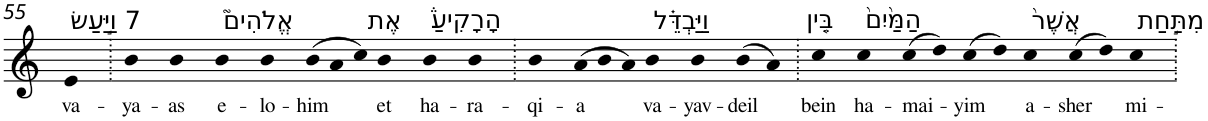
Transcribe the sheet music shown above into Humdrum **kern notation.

**kern	**text
*part1	*part1
*staff1	*staff1
*I"Piano	*
*I'Pno	*
!!LO:PB:g=z
*clefG2	*
*k[]	*
=55	=55
!LO:TX:a:t=7 וַיַּ֣עַשׂ	!
!	!LO:LY:b
4e	va-
=56.	=56.
!	!LO:LY:b
4b	-ya-
!	!LO:LY:b
4b	-as
!LO:TX:a:t=אֱלֹהִים֮	!
!	!LO:LY:b
4b	e-
!	!LO:LY:b
4b	-lo-
!	!LO:LY:b
(>12b	-him
12a	.
12cc)	.
!LO:TX:a:t=אֶת	!
!	!LO:LY:b
4b	et
!LO:TX:a:t=הָרָקִיעַ֒	!
!	!LO:LY:b
4b	ha-
!	!LO:LY:b
4b	-ra-
=57.	=57.
!	!LO:LY:b
4b	-qi-
!	!LO:LY:b
(>12a	-a
12b	.
12a)	.
!LO:TX:a:t=וַיַּבְדֵּ֗ל	!
!	!LO:LY:b
4b	va-
!	!LO:LY:b
4b	-yav-
!	!LO:LY:b
(>8b	-deil
8a)	.
=58.	=58.
!LO:TX:a:t=בֵּ֤ין	!
!	!LO:LY:b
4cc	bein
!LO:TX:a:t=הַמַּ֙יִם֙	!
!	!LO:LY:b
4cc	ha-
!	!LO:LY:b
(>8cc	-mai-
8dd)	.
!	!LO:LY:b
(>8cc	-yim
8dd)	.
!LO:TX:a:t=אֲשֶׁר֙	!
!	!LO:LY:b
4cc	a-
!	!LO:LY:b
(>8cc	-sher
8dd)	.
!LO:TX:a:t=מִתַּ֣חַת	!
!	!LO:LY:b
4cc	mi-
=.	=.
*-	*-
